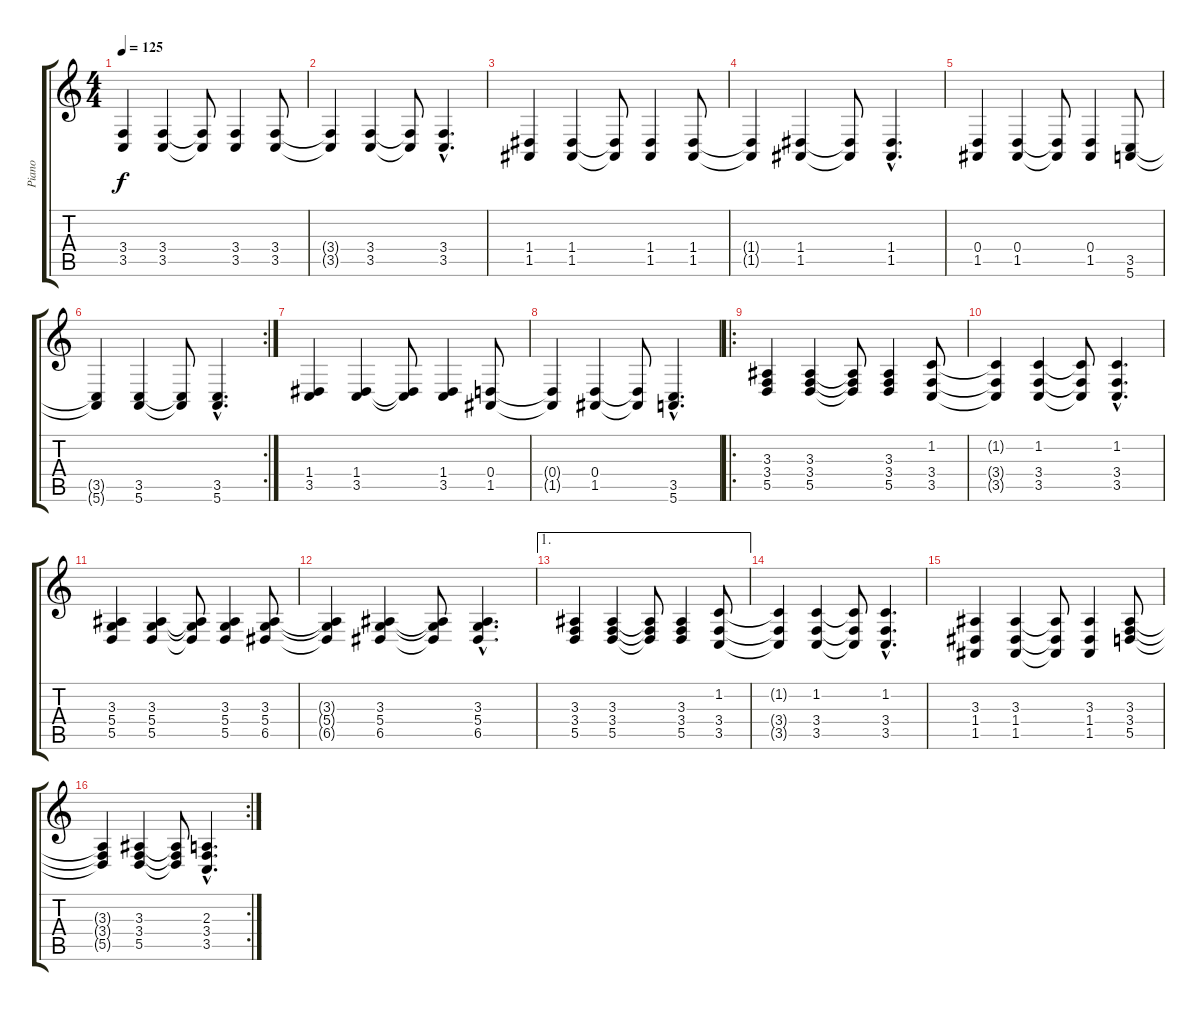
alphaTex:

\track ("Piano" "Piano") {instrument brightacousticpiano}
\staff {score tabs}
\tuning (E4 B3 G3 D3 A2 E2) {hide}
\ts (4 4)
\tempo 125
\clef g2
\ks c
(3.4 3.5).4{dy f} (3.4 3.5).4 (3.4{t} 3.5{t}).8 (3.4 3.5).4 (3.4 3.5).8 |
(3.4{t} 3.5{t}).4 (3.4 3.5).4 (3.4{t} 3.5{t}).8 (3.4{hac} 3.5{hac}).4{d} |
(1.4 1.5).4 (1.4 1.5).4 (1.4{t} 1.5{t}).8 (1.4 1.5).4 (1.4 1.5).8 |
(1.4{t} 1.5{t}).4 (1.4 1.5).4 (1.4{t} 1.5{t}).8 (1.4{hac} 1.5{hac}).4{d} |
(0.4 1.5).4 (0.4 1.5).4 (0.4{t} 1.5{t}).8 (0.4 1.5).4 (3.5 5.6).8 |
\rc 2
(3.5{t} 5.6{t}).4 (3.5 5.6).4 (3.5{t} 5.6{t}).8 (3.5{hac} 5.6{hac}).4{d} |
(1.4 3.5).4 (1.4 3.5).4 (1.4{t} 3.5{t}).8 (1.4 3.5).4 (0.4 1.5).8 |
(0.4{t} 1.5{t}).4 (0.4 1.5).4 (0.4{t} 1.5{t}).8 (3.5{hac} 5.6{hac}).4{d} |
\ro
(3.3 3.4 5.5).4 (3.3 3.4 5.5).4 (3.3{t} 3.4{t} 5.5{t}).8 (3.3 3.4 5.5).4 (1.2 3.4 3.5).8 |
(1.2{t} 3.4{t} 3.5{t}).4 (1.2 3.4 3.5).4 (1.2{t} 3.4{t} 3.5{t}).8 (1.2{hac} 3.4{hac} 3.5{hac}).4{d} |
(3.3 5.4 5.5).4 (3.3 5.4 5.5).4 (3.3{t} 5.4{t} 5.5{t}).8 (3.3 5.4 5.5).4 (3.3 5.4 6.5).8 |
(3.3{t} 5.4{t} 6.5{t}).4 (3.3 5.4 6.5).4 (3.3{t} 5.4{t} 6.5{t}).8 (3.3{hac} 5.4{hac} 6.5{hac}).4{d} |
\ae 1
(3.3 3.4 5.5).4 (3.3 3.4 5.5).4 (3.3{t} 3.4{t} 5.5{t}).8 (3.3 3.4 5.5).4 (1.2 3.4 3.5).8 |
(1.2{t} 3.4{t} 3.5{t}).4 (1.2 3.4 3.5).4 (1.2{t} 3.4{t} 3.5{t}).8 (1.2{hac} 3.4{hac} 3.5{hac}).4{d} |
(3.3 1.4 1.5).4 (3.3 1.4 1.5).4 (3.3{t} 1.4{t} 1.5{t}).8 (3.3 1.4 1.5).4 (3.3 3.4 5.5).8 |
\rc 2
(3.3{t} 3.4{t} 5.5{t}).4 (3.3 3.4 5.5).4 (3.3{t} 3.4{t} 5.5{t}).8 (2.3{hac} 3.4{hac} 3.5{hac}).4{d}
